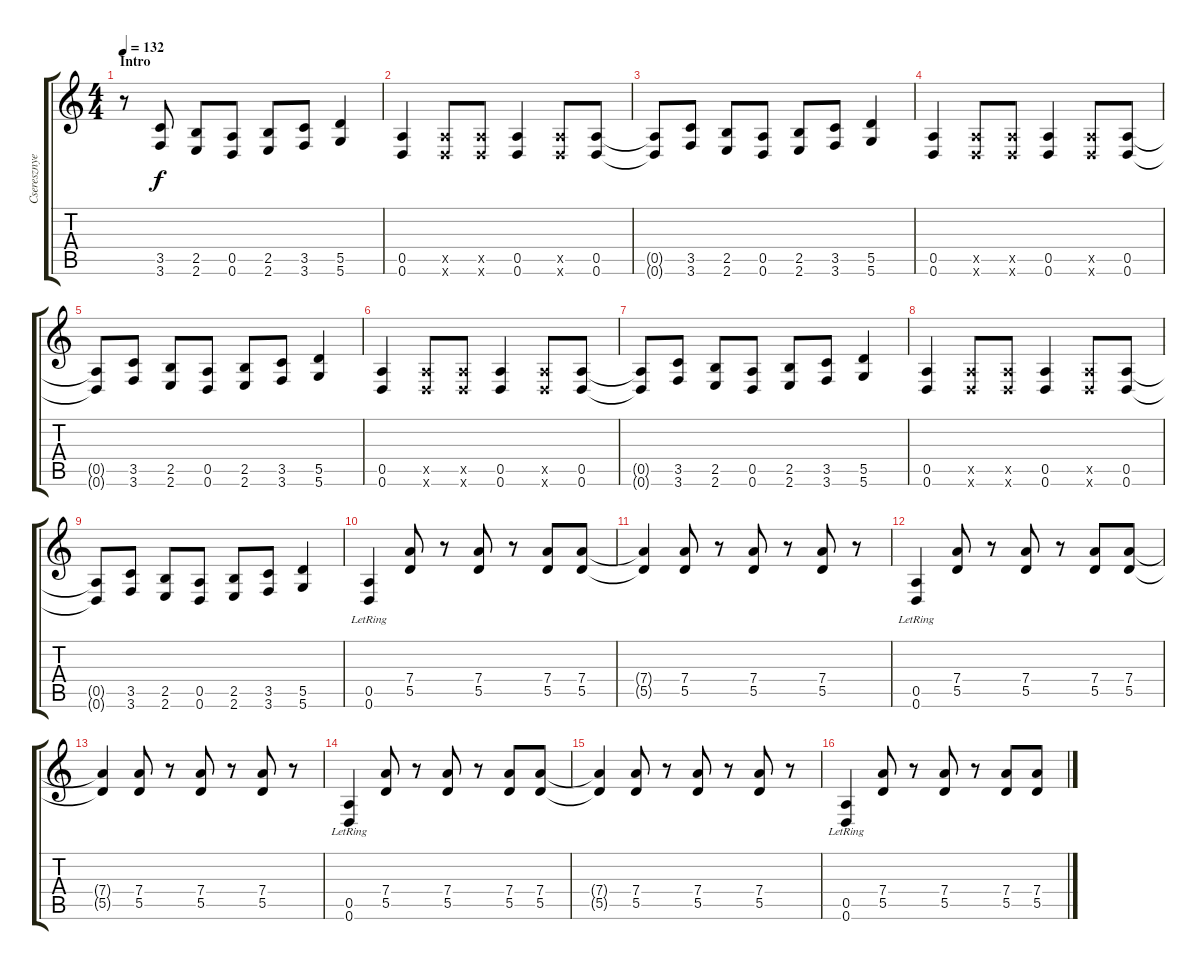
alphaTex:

\track ("Cseresznye" "Cseresznye") {instrument distortionguitar}
\staff {score tabs}
\tuning (E4 B3 G3 D3 A2 D2) {hide}
\ts (4 4)
\section ("" "Intro")
\tempo 132
\clef g2
\ks c
r.8{txt "" dy f instrument distortionguitar} (3.5 3.6).8 (2.5 2.6).8 (0.5 0.6).8 (2.5 2.6).8 (3.5 3.6).8 (5.5 5.6).4 |
(0.5 0.6).4{txt ""} (0.5{x} 0.6{x}).8 (0.5{x} 0.6{x}).8 (0.5 0.6).4 (0.5{x} 0.6{x}).8 (0.5 0.6).8 |
(0.5{t} 0.6{t}).8 (3.5 3.6).8 (2.5 2.6).8 (0.5 0.6).8 (2.5 2.6).8 (3.5 3.6).8 (5.5 5.6).4 |
(0.5 0.6).4 (0.5{x} 0.6{x}).8 (0.5{x} 0.6{x}).8 (0.5 0.6).4 (0.5{x} 0.6{x}).8 (0.5 0.6).8 |
(0.5{t} 0.6{t}).8 (3.5 3.6).8 (2.5 2.6).8 (0.5 0.6).8 (2.5 2.6).8 (3.5 3.6).8 (5.5 5.6).4 |
(0.5 0.6).4 (0.5{x} 0.6{x}).8 (0.5{x} 0.6{x}).8 (0.5 0.6).4 (0.5{x} 0.6{x}).8 (0.5 0.6).8 |
(0.5{t} 0.6{t}).8 (3.5 3.6).8 (2.5 2.6).8 (0.5 0.6).8 (2.5 2.6).8 (3.5 3.6).8 (5.5 5.6).4 |
(0.5 0.6).4 (0.5{x} 0.6{x}).8 (0.5{x} 0.6{x}).8 (0.5 0.6).4 (0.5{x} 0.6{x}).8 (0.5 0.6).8 |
(0.5{t} 0.6{t}).8 (3.5 3.6).8 (2.5 2.6).8 (0.5 0.6).8 (2.5 2.6).8 (3.5 3.6).8 (5.5 5.6).4 |
(0.5 0.6{lr}).4 (7.4 5.5).8 r.8 (7.4 5.5).8 r.8 (7.4 5.5).8 (7.4 5.5).8 |
(7.4{t} 5.5{t}).4 (7.4 5.5).8 r.8 (7.4 5.5).8 r.8 (7.4 5.5).8 r.8 |
(0.5 0.6{lr}).4 (7.4 5.5).8 r.8 (7.4 5.5).8 r.8 (7.4 5.5).8 (7.4 5.5).8 |
(7.4{t} 5.5{t}).4 (7.4 5.5).8 r.8 (7.4 5.5).8 r.8 (7.4 5.5).8 r.8 |
(0.5 0.6{lr}).4 (7.4 5.5).8 r.8 (7.4 5.5).8 r.8 (7.4 5.5).8 (7.4 5.5).8 |
(7.4{t} 5.5{t}).4 (7.4 5.5).8 r.8 (7.4 5.5).8 r.8 (7.4 5.5).8 r.8 |
(0.5 0.6{lr}).4 (7.4 5.5).8 r.8 (7.4 5.5).8 r.8 (7.4 5.5).8 (7.4 5.5).8
